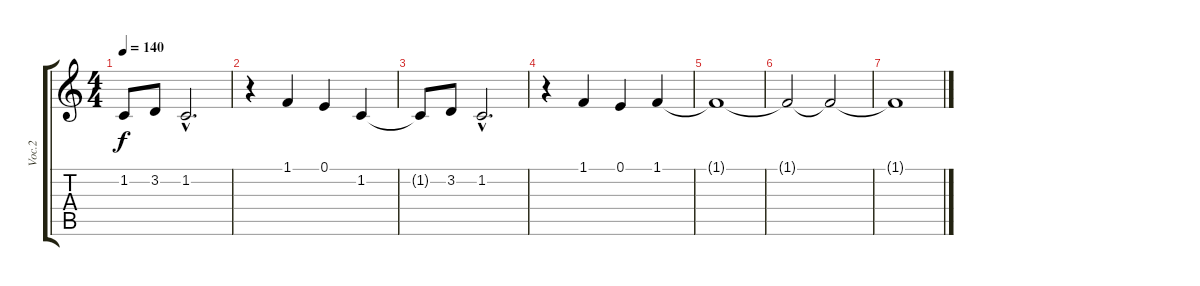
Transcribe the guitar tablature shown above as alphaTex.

\track ("Voc.2" "Voc.2") {instrument lead2sawtooth}
\staff {score tabs}
\tuning (E4 B3 G3 D3 A2 E2) {hide}
\ts (4 4)
\tempo 140
\clef g2
\ks c
1.2{t}.8{dy f} 3.2.8 1.2{hac}.2{d} |
r.4 1.1.4 0.1.4 1.2.4 |
1.2{t}.8 3.2.8 1.2{hac}.2{d} |
r.4 1.1.4 0.1.4 1.1.4 |
1.1{t}.1 |
1.1{t}.2 1.1{t}.2{volume 2} |
1.1{t}.1
